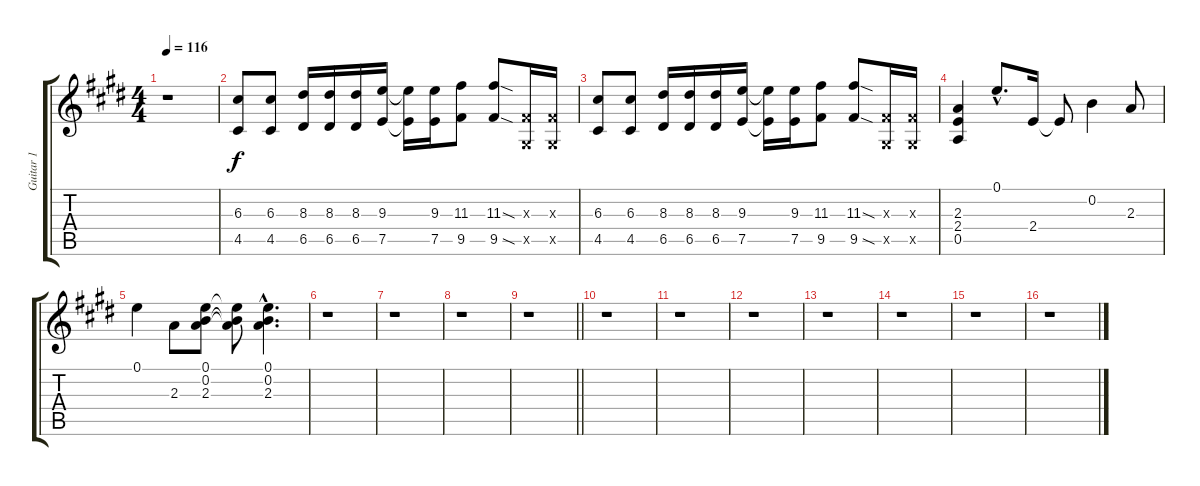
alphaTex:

\track ("Guitar 1" "Guitar 1") {instrument distortionguitar}
\staff {score tabs}
\tuning (E4 B3 G3 D3 A2 E2) {hide}
\ts (4 4)
\tempo 116
\clef g2
\ks e
r.1{dy f} |
(6.3 4.5).8{volume 8} (6.3 4.5).8 (8.3 6.5).16 (8.3 6.5).16 (8.3 6.5).16 (9.3 7.5).16 (9.3{t} 7.5{t}).16 (9.3 7.5).16 (11.3 9.5).8 (11.3{sod} 9.5{sod}).8 (-1.3{x} -1.5{x}).16 (-1.3{x} -1.5{x}).16 |
(6.3 4.5).8 (6.3 4.5).8 (8.3 6.5).16 (8.3 6.5).16 (8.3 6.5).16 (9.3 7.5).16 (9.3{t} 7.5{t}).16 (9.3 7.5).16 (11.3 9.5).8 (11.3{sod} 9.5{sod}).8 (-1.3{x} -1.5{x}).16 (-1.3{x} -1.5{x}).16 |
(2.3 2.4 0.5).4{volume 11} 0.1{hac}.8{d} 2.4.16 2.4{t}.8 0.2.4 2.3.8 |
0.1.4 2.3.8 (0.1 0.2 2.3).8 (0.1{t} 0.2{t} 2.3{t}).8 (0.1{hac} 0.2{hac} 2.3{hac}).4{d} |
r.1 |
r.1 |
r.1 |
\barLineRight lightlight
r.1 |
r.1 |
r.1 |
r.1 |
r.1 |
r.1 |
r.1 |
r.1
